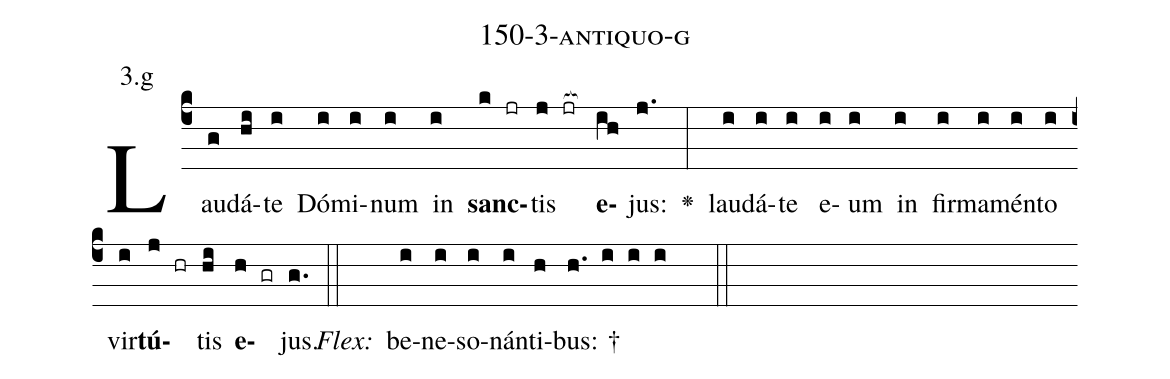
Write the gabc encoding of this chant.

name: 150-3-antiquo-g;
annotation: 3.g;
%%
(c4)Lau(g)dá(hi)te(i) Dó(i)mi(i)num(i) in(i) <b>sanc</b>(k jr)tis(j jr[ocb:1{]) <b>e</b>(ih[ocb:0}])jus:(j.) <v>\greheightstar</v>(:) lau(i)dá(i)te(i) e(i)um(i) in(i) fir(i)ma(i)mén(i)to(i) vir(i)<b>tú</b>(j hr)tis(hi) <b>e</b>(h gr)jus.(g.) (::)
<i>Flex:</i>()  be(i)ne(i)so(i)nán(i)ti(h)bus: †(h. i i i  ::)

%E(i) u(i) o(j) u(hi) a(h) e.(g.) (::)
